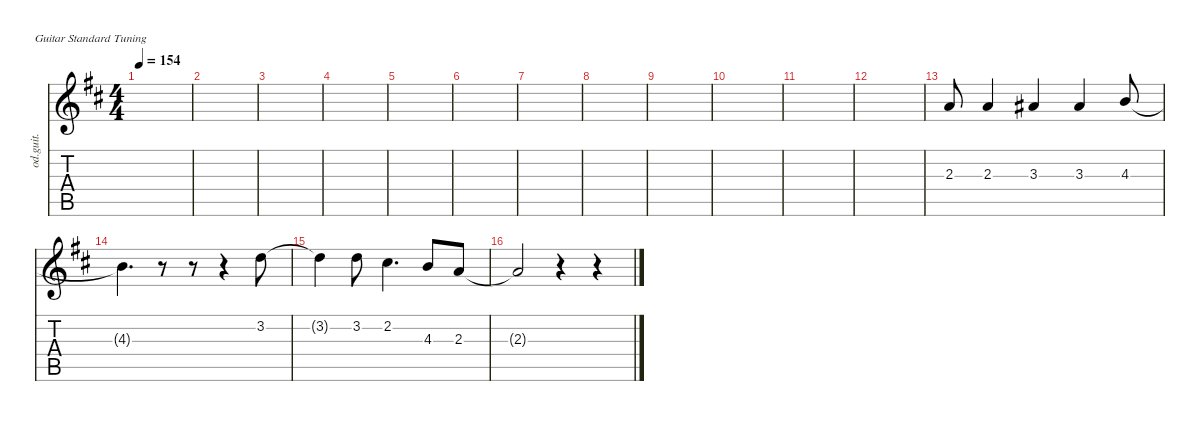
\defaultSystemsLayout 4
\hideDynamics
\bracketExtendMode nobrackets
\track ("Overdriven Guitar" "od.guit.") {instrument overdrivenguitar}
\staff {score tabs}
\tuning (E4 B3 G3 D3 A2 E2)
\ts (4 4)
\tempo 154
\clef g2
\ks d
|
|
|
|
|
|
|
|
|
|
|
|
2.3{acc forcenatural}.8{beam Up} 2.3{acc forcenatural}.4{beam Up} 3.3{acc #}.4{beam Up} 3.3{acc #}.4{beam Up} 4.3{acc forcenatural}.8{beam Up} |
4.3{t acc forcenatural}.4{d beam Down} r.8{beam Down} r.8{beam Down} r.4{beam Down} 3.2{acc forcenatural}.8{beam Down} |
3.2{t acc forcenatural}.4{beam Down} 3.2{acc forcenatural}.8{beam Down} 2.2{acc #}.4{d beam Down} 4.3{acc forcenatural}.8{beam Up} 2.3{acc forcenatural}.8{beam Up} |
2.3{t acc forcenatural}.2{beam Up} r.4{beam Down} r.4{beam Down}
